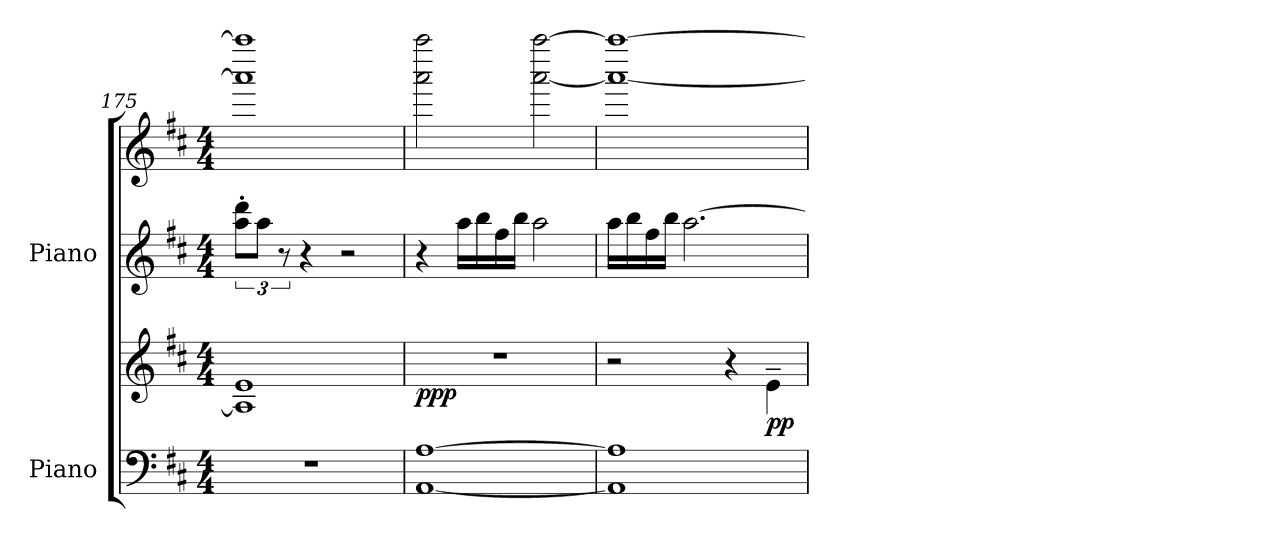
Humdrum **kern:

**kern	**kern	**dynam	**kern	**kern
*part2	*part2	*part2	*part1	*part1
*staff4	*staff3	*staff3/4	*staff2	*staff1
*I"Piano	*	*	*I"Piano	*
*I'Pno.	*	*	*I'Pno.	*
*clefF4	*clefG2	*	*clefG2	*clefG2
*k[f#c#]	*k[f#c#]	*	*k[f#c#]	*k[f#c#]
*M4/4	*M4/4	*	*M4/4	*M4/4
=175	=175	=175	=175	=175
1r	1A] 1e	.	12aa\' 12ddd\'L	1aaa] 1aaaa]
.	.	.	12aa\J	.
.	.	.	12r	.
.	.	.	4r	.
.	.	.	2r	.
=176	=176	=176	=176	=176
!	!	!LO:DY:b	!	!
[1AA [1A	1r	ppp	4r	2aaa\ 2aaaa\
.	.	.	16aa\LL	.
.	.	.	16bb\	.
.	.	.	16ff#\	.
.	.	.	16bb\JJ	.
.	.	.	2aa\	[2aaa\ [2aaaa\
!!LO:PB:g=z
=177	=177	=177	=177	=177
1AA] 1A]	2r	.	16aa\LL	1aaa_ 1aaaa_
.	.	.	16bb\	.
.	.	.	16ff#\	.
.	.	.	16bb\JJ	.
.	.	.	[2.aa\	.
.	4r	.	.	.
!	!	!LO:DY:b	!	!
.	4e~\	pp	.	.
=	=	=	=	=
*-	*-	*-	*-	*-
